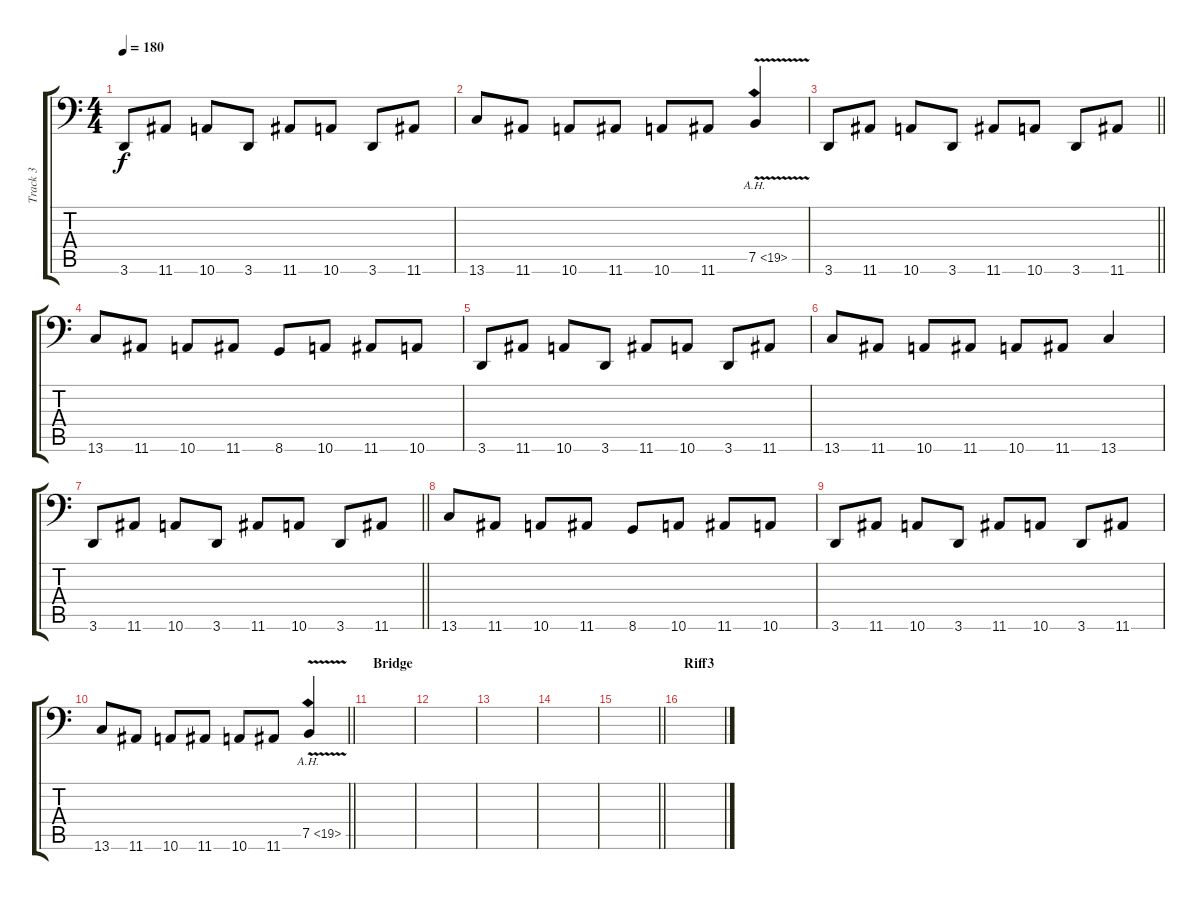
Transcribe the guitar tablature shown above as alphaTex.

\track ("Track 3" "Track 3") {instrument electricbassfinger}
\staff {score tabs}
\tuning (C3 G2 D2 A1 E1 B0) {hide}
\ts (4 4)
\tempo 180
\clef f4
\ks c
3.6.8{dy f} 11.6.8 10.6.8 3.6.8 11.6.8 10.6.8 3.6.8 11.6.8 |
13.6.8 11.6.8 10.6.8 11.6.8 10.6.8 11.6.8 7.5{ah 12 v}.4 |
\barLineRight lightlight
3.6.8 11.6.8 10.6.8 3.6.8 11.6.8 10.6.8 3.6.8 11.6.8 |
13.6.8 11.6.8 10.6.8 11.6.8 8.6.8 10.6.8 11.6.8 10.6.8 |
3.6.8 11.6.8 10.6.8 3.6.8 11.6.8 10.6.8 3.6.8 11.6.8 |
13.6.8 11.6.8 10.6.8 11.6.8 10.6.8 11.6.8 13.6.4 |
\barLineRight lightlight
3.6.8 11.6.8 10.6.8 3.6.8 11.6.8 10.6.8 3.6.8 11.6.8 |
13.6.8 11.6.8 10.6.8 11.6.8 8.6.8 10.6.8 11.6.8 10.6.8 |
3.6.8 11.6.8 10.6.8 3.6.8 11.6.8 10.6.8 3.6.8 11.6.8 |
\barLineRight lightlight
13.6.8 11.6.8 10.6.8 11.6.8 10.6.8 11.6.8 7.5{ah 12 v}.4 |
\section ("" "Bridge")
|
|
|
|
\barLineRight lightlight
|
\section ("" "Riff3")
